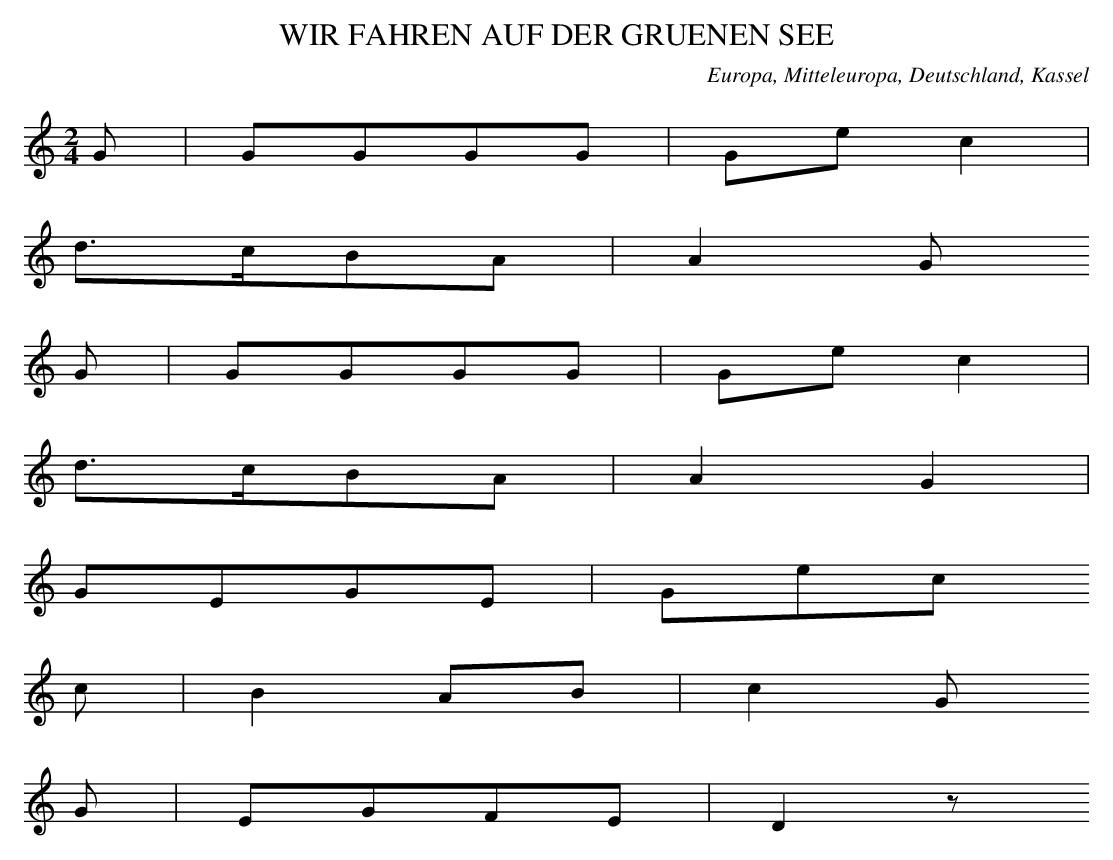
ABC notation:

X:1
T: WIR FAHREN AUF DER GRUENEN SEE
O: Europa, Mitteleuropa, Deutschland, Kassel
M: 2/4
L: 1/16
K: C
G2 | G2G2G2G2 | G2e2c4 |
d3cB2A2 | A4G2
G2 | G2G2G2G2 | G2e2c4 |
d3cB2A2 | A4G4 |
G2E2G2E2 | G2e2c2
c2 | B4A2B2 | c4G2
G2 | E2G2F2E2 | D4z2
